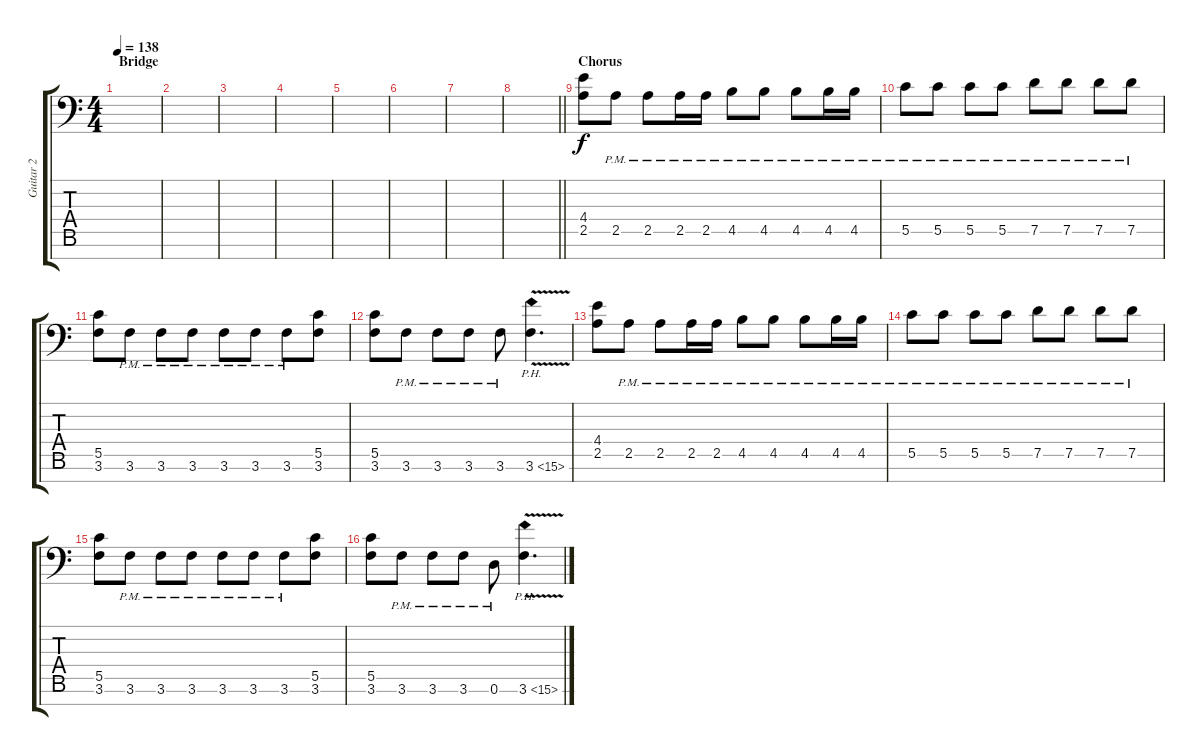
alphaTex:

\track ("Guitar 2" "Guitar 2") {instrument overdrivenguitar}
\staff {score tabs}
\tuning (D4 A3 F3 C3 G2 D2 A1) {hide}
\ts (4 4)
\section ("" "Bridge")
\tempo 138
\clef f4
\ks c
|
|
|
|
|
|
|
\barLineRight lightlight
|
\section ("" "Chorus")
(4.4 2.5).8{instrument overdrivenguitar} 2.5{pm}.8 2.5{pm}.8 2.5{pm}.16 2.5{pm}.16 4.5{pm}.8 4.5{pm}.8 4.5{pm}.8 4.5{pm}.16 4.5{pm}.16 |
5.5{pm}.8 5.5{pm}.8 5.5{pm}.8 5.5{pm}.8 7.5{pm}.8 7.5{pm}.8 7.5{pm}.8 7.5{pm}.8 |
(5.5 3.6).8 3.6{pm}.8 3.6{pm}.8 3.6{pm}.8 3.6{pm}.8 3.6{pm}.8 3.6{pm}.8 (5.5 3.6).8 |
(5.5 3.6).8 3.6{pm}.8 3.6{pm}.8 3.6{pm}.8 3.6{pm}.8 3.6{ph 12 v}.4{d instrument guitarharmonics} |
(4.4 2.5).8{instrument overdrivenguitar} 2.5{pm}.8 2.5{pm}.8 2.5{pm}.16 2.5{pm}.16 4.5{pm}.8 4.5{pm}.8 4.5{pm}.8 4.5{pm}.16 4.5{pm}.16 |
5.5{pm}.8 5.5{pm}.8 5.5{pm}.8 5.5{pm}.8 7.5{pm}.8 7.5{pm}.8 7.5{pm}.8 7.5{pm}.8 |
(5.5 3.6).8 3.6{pm}.8 3.6{pm}.8 3.6{pm}.8 3.6{pm}.8 3.6{pm}.8 3.6{pm}.8 (5.5 3.6).8 |
(5.5 3.6).8 3.6{pm}.8 3.6{pm}.8 3.6{pm}.8 0.6{pm}.8 3.6{ph 12 v}.4{d instrument guitarharmonics}
